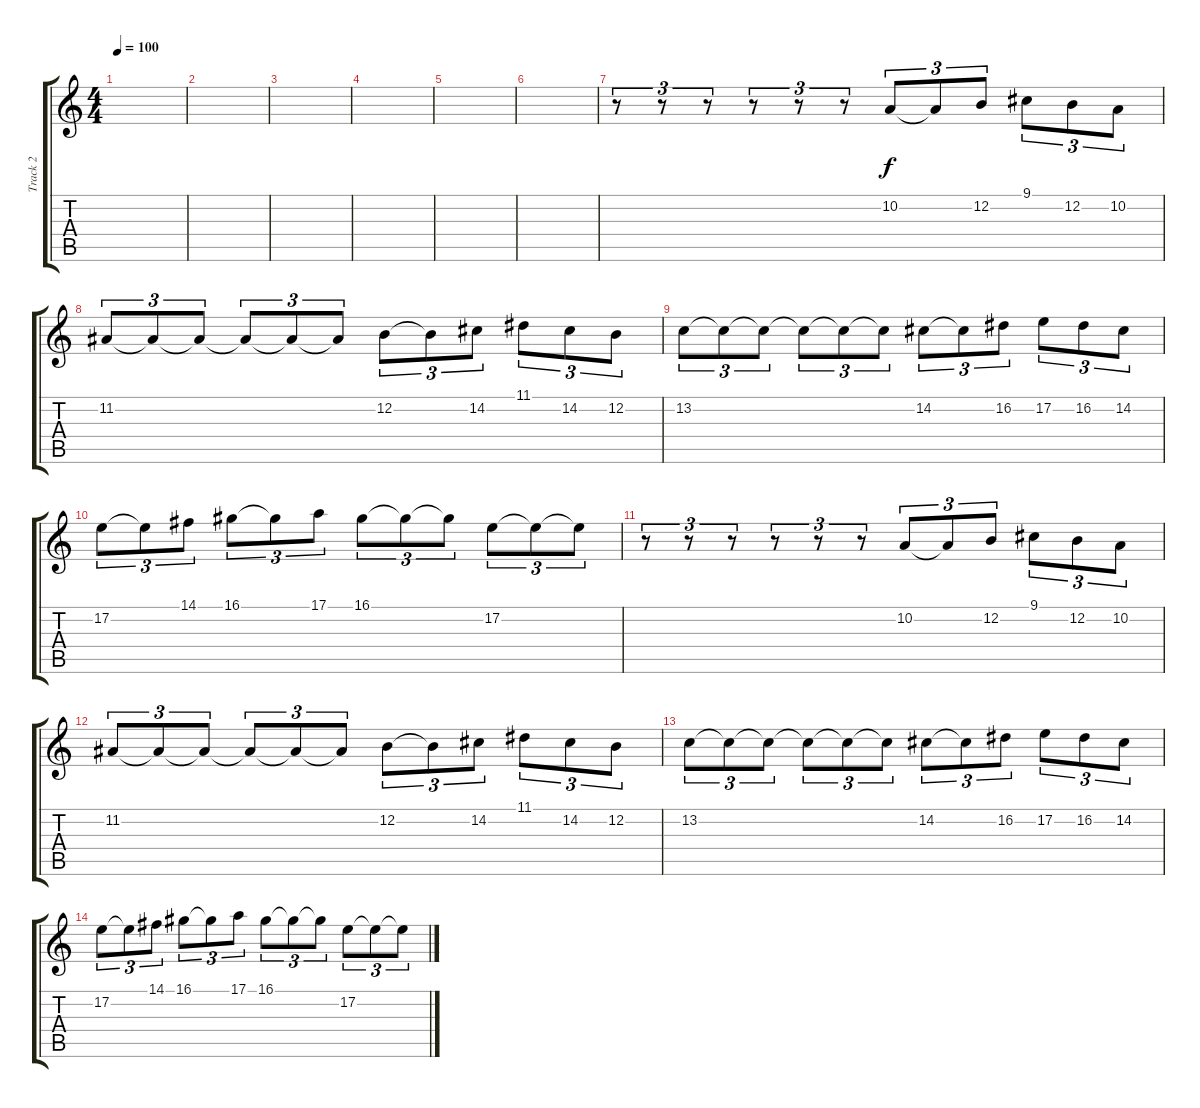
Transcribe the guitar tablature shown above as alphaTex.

\track ("Track 2" "Track 2") {instrument altosax}
\staff {score tabs}
\tuning (E4 B3 G3 D3 A2 E2) {hide}
\ts (4 4)
\tempo 100
\clef g2
\ks c
|
|
|
|
|
|
r.8{tu (3 2)} r.8{tu (3 2)} r.8{tu (3 2)} r.8{tu (3 2)} r.8{tu (3 2)} r.8{tu (3 2)} 10.2.8{tu (3 2)} 10.2{t}.8{tu (3 2)} 12.2.8{tu (3 2)} 9.1.8{tu (3 2)} 12.2.8{tu (3 2)} 10.2.8{tu (3 2)} |
11.2.8{tu (3 2)} 11.2{t}.8{tu (3 2)} 11.2{t}.8{tu (3 2)} 11.2{t}.8{tu (3 2)} 11.2{t}.8{tu (3 2)} 11.2{t}.8{tu (3 2)} 12.2.8{tu (3 2)} 12.2{t}.8{tu (3 2)} 14.2.8{tu (3 2)} 11.1.8{tu (3 2)} 14.2.8{tu (3 2)} 12.2.8{tu (3 2)} |
13.2.8{tu (3 2)} 13.2{t}.8{tu (3 2)} 13.2{t}.8{tu (3 2)} 13.2{t}.8{tu (3 2)} 13.2{t}.8{tu (3 2)} 13.2{t}.8{tu (3 2)} 14.2.8{tu (3 2)} 14.2{t}.8{tu (3 2)} 16.2.8{tu (3 2)} 17.2.8{tu (3 2)} 16.2.8{tu (3 2)} 14.2.8{tu (3 2)} |
17.2.8{tu (3 2)} 17.2{t}.8{tu (3 2)} 14.1.8{tu (3 2)} 16.1.8{tu (3 2)} 16.1{t}.8{tu (3 2)} 17.1.8{tu (3 2)} 16.1.8{tu (3 2)} 16.1{t}.8{tu (3 2)} 16.1{t}.8{tu (3 2)} 17.2.8{tu (3 2)} 17.2{t}.8{tu (3 2)} 17.2{t}.8{tu (3 2)} |
r.8{tu (3 2)} r.8{tu (3 2)} r.8{tu (3 2)} r.8{tu (3 2)} r.8{tu (3 2)} r.8{tu (3 2)} 10.2.8{tu (3 2)} 10.2{t}.8{tu (3 2)} 12.2.8{tu (3 2)} 9.1.8{tu (3 2)} 12.2.8{tu (3 2)} 10.2.8{tu (3 2)} |
11.2.8{tu (3 2)} 11.2{t}.8{tu (3 2)} 11.2{t}.8{tu (3 2)} 11.2{t}.8{tu (3 2)} 11.2{t}.8{tu (3 2)} 11.2{t}.8{tu (3 2)} 12.2.8{tu (3 2)} 12.2{t}.8{tu (3 2)} 14.2.8{tu (3 2)} 11.1.8{tu (3 2)} 14.2.8{tu (3 2)} 12.2.8{tu (3 2)} |
13.2.8{tu (3 2)} 13.2{t}.8{tu (3 2)} 13.2{t}.8{tu (3 2)} 13.2{t}.8{tu (3 2)} 13.2{t}.8{tu (3 2)} 13.2{t}.8{tu (3 2)} 14.2.8{tu (3 2)} 14.2{t}.8{tu (3 2)} 16.2.8{tu (3 2)} 17.2.8{tu (3 2)} 16.2.8{tu (3 2)} 14.2.8{tu (3 2)} |
17.2.8{tu (3 2)} 17.2{t}.8{tu (3 2)} 14.1.8{tu (3 2)} 16.1.8{tu (3 2)} 16.1{t}.8{tu (3 2)} 17.1.8{tu (3 2)} 16.1.8{tu (3 2)} 16.1{t}.8{tu (3 2)} 16.1{t}.8{tu (3 2)} 17.2.8{tu (3 2)} 17.2{t}.8{tu (3 2)} 17.2{t}.8{tu (3 2)}
